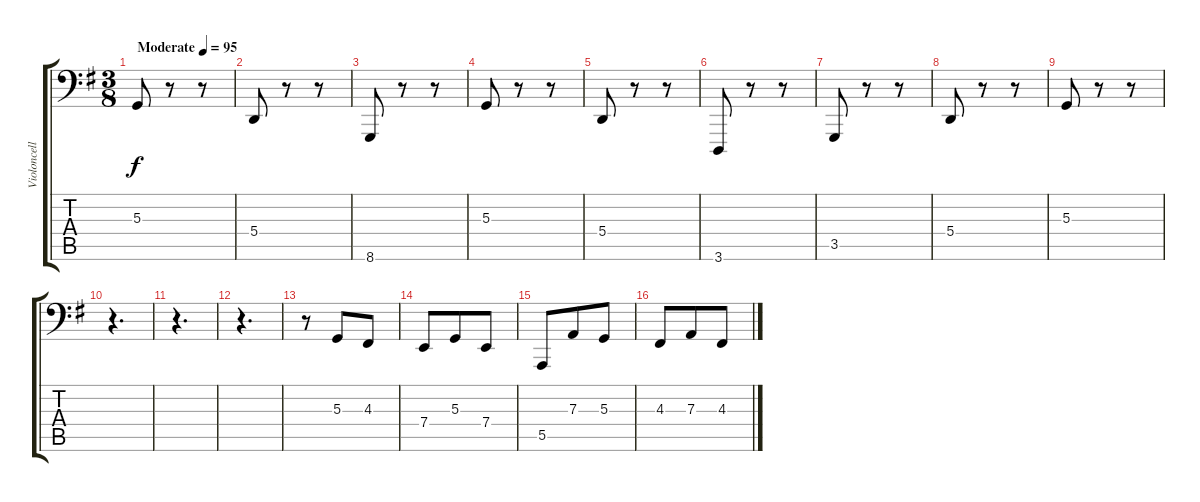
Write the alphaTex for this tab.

\track ("Violoncello" "Violoncell") {instrument cello}
\staff {score tabs}
\tuning (C3 G2 D2 A1 E1 B0) {hide}
\ts (3 8)
\tempo (95 "Moderate")
\clef f4
\ks g
5.3.8{dy f instrument cello} r.8 r.8 |
5.4.8 r.8 r.8 |
8.6.8 r.8 r.8 |
5.3.8 r.8 r.8 |
5.4.8 r.8 r.8 |
3.6.8 r.8 r.8 |
3.5.8 r.8 r.8 |
5.4.8 r.8 r.8 |
5.3.8 r.8 r.8 |
r.4{d} |
r.4{d} |
r.4{d} |
r.8{beam split} 5.3.8{beam merge} 4.3.8 |
7.4.8 5.3.8 7.4.8 |
5.5.8 7.3.8 5.3.8 |
4.3.8 7.3.8 4.3.8
